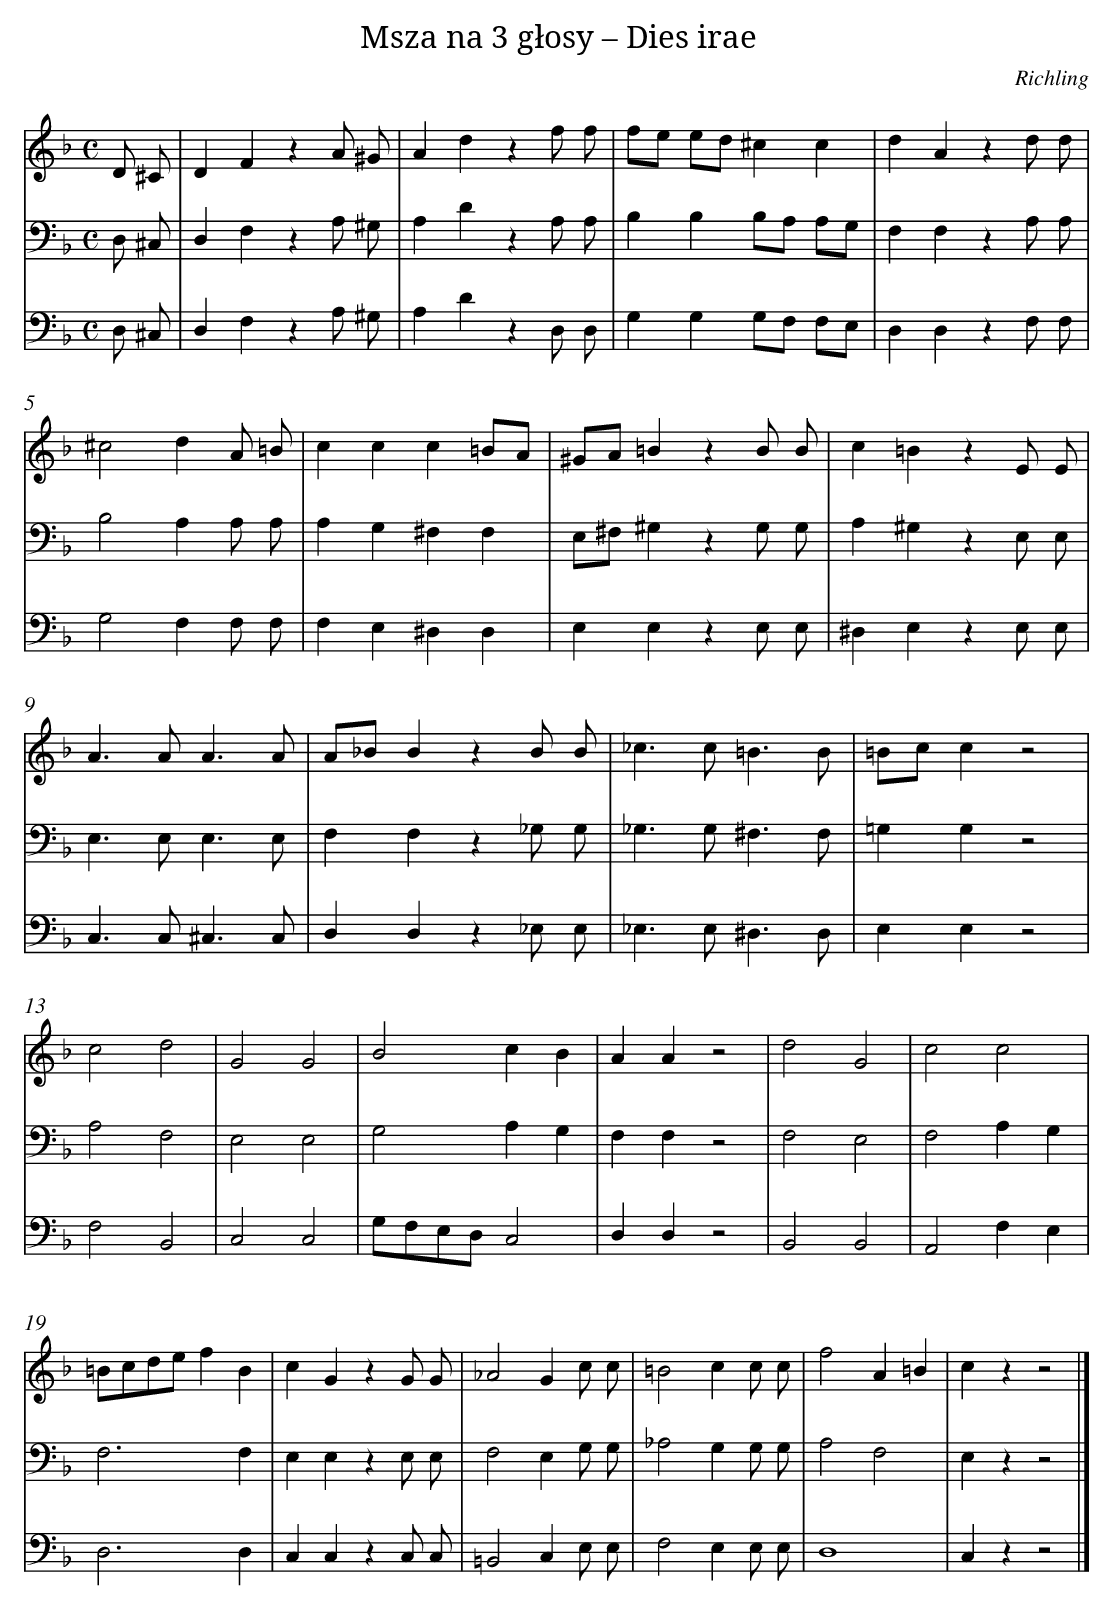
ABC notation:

X:1
T: Msza na 3 głosy – Dies irae
C: Richling
L: 1/4
M: C
V: 1 clef=treble
V: 2 clef=bass
V: 3 clef=bass
K: F
[V:1] D/ ^C/ [I:setbarnb 1]|
[V:2] D,/ ^C,/ |
[V:3] D,/ ^C,/ |
[V:1] DFzA/ ^G/ |
[V:2] D,F,zA,/ ^G,/ |
[V:3] D,F,zA,/ ^G,/ |
[V:1] Adzf/ f/ |
[V:2] A,DzA,/ A,/ |
[V:3] A,DzD,/ D,/ |
[V:1] f/e/ e/d/^cc |
[V:2] B,B,B,/A,/ A,/G,/ |
[V:3] G,G,G,/F,/ F,/E,/ |
[V:1] dAzd/ d/ |
[V:2] F,F,zA,/ A,/ |
[V:3] D,D,zF,/ F,/ |
[V:1] ^c2dA/ =B/ |
[V:2] B,2A,A,/ A,/ |
[V:3] G,2F,F,/ F,/ |
[V:1] ccc=B/A/ |
[V:2] A,G,^F,F, |
[V:3] F,E,^D,D, |
[V:1] ^G/A/=BzB/ B/ |
[V:2] E,/^F,/^G,zG,/ G,/ |
[V:3] E,E,zE,/ E,/ |
[V:1] c=BzE/ E/ |
[V:2] A,^G,zE,/ E,/ |
[V:3] ^D,E,zE,/ E,/ |
[V:1] A>AA3/A/ |
[V:2] E,>E,E,3/E,/ |
[V:3] C,>C,^C,3/C,/ |
[V:1] A/_B/BzB/ B/ |
[V:2] F,F,z_G,/ G,/ |
[V:3] D,D,z_E,/ E,/ |
[V:1] _c>c=B3/B/ |
[V:2] _G,>G,^F,3/F,/ |
[V:3] _E,>E,^D,3/D,/ |
[V:1] =B/c/cz2 |
[V:2] =G,G,z2 |
[V:3] E,E,z2 |
[V:1] c2d2 |
[V:2] A,2F,2 |
[V:3] F,2B,,2 |
[V:1] G2G2 |
[V:2] E,2E,2 |
[V:3] C,2C,2 |
[V:1] B2cB |
[V:2] G,2A,G, |
[V:3] G,/F,/E,/D,/C,2 |
[V:1] AAz2 |
[V:2] F,F,z2 |
[V:3] D,D,z2 |
[V:1] d2G2 |
[V:2] F,2E,2 |
[V:3] B,,2B,,2 |
[V:1] c2c2 |
[V:2] F,2A,G, |
[V:3] A,,2F,E, |
[V:1] =B/c/d/e/fB |
[V:2] F,3F, |
[V:3] D,3D, |
[V:1] cGzG/ G/ |
[V:2] E,E,zE,/ E,/ |
[V:3] C,C,zC,/ C,/ |
[V:1] _A2Gc/ c/ |
[V:2] F,2E,G,/ G,/ |
[V:3] =B,,2C,E,/ E,/ |
[V:1] =B2cc/ c/ |
[V:2] _A,2G,G,/ G,/ |
[V:3] F,2E,E,/ E,/ |
[V:1] f2A=B |
[V:2] A,2F,2 |
[V:3] D,4 |
[V:1] czz2 |]
[V:2] E,zz2 |]
[V:3] C,zz2 |]
